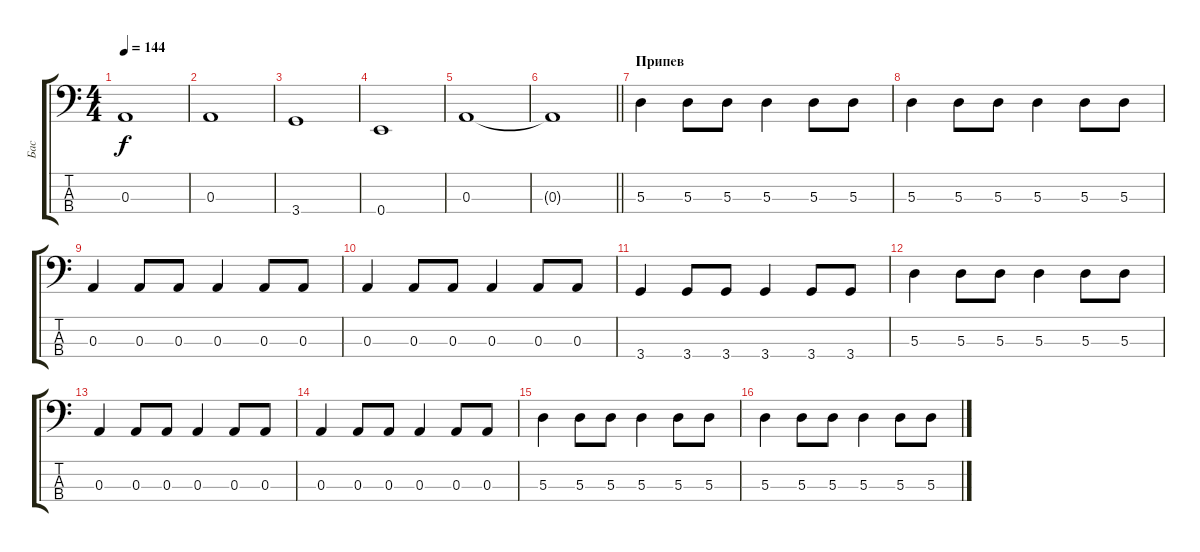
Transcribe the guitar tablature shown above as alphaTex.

\track ("Бас" "Бас") {instrument electricbassfinger}
\staff {score tabs}
\tuning (G2 D2 A1 E1) {hide}
\ts (4 4)
\tempo 144
\clef f4
\ks c
0.3.1{dy f} |
0.3.1 |
3.4.1 |
0.4.1 |
0.3.1 |
\barLineRight lightlight
0.3{t}.1 |
\section ("" "Припев")
5.3.4 5.3.8 5.3.8 5.3.4 5.3.8 5.3.8 |
5.3.4 5.3.8 5.3.8 5.3.4 5.3.8 5.3.8 |
0.3.4 0.3.8 0.3.8 0.3.4 0.3.8 0.3.8 |
0.3.4 0.3.8 0.3.8 0.3.4 0.3.8 0.3.8 |
3.4.4 3.4.8 3.4.8 3.4.4 3.4.8 3.4.8 |
5.3.4 5.3.8 5.3.8 5.3.4 5.3.8 5.3.8 |
0.3.4 0.3.8 0.3.8 0.3.4 0.3.8 0.3.8 |
0.3.4 0.3.8 0.3.8 0.3.4 0.3.8 0.3.8 |
5.3.4 5.3.8 5.3.8 5.3.4 5.3.8 5.3.8 |
5.3.4 5.3.8 5.3.8 5.3.4 5.3.8 5.3.8
